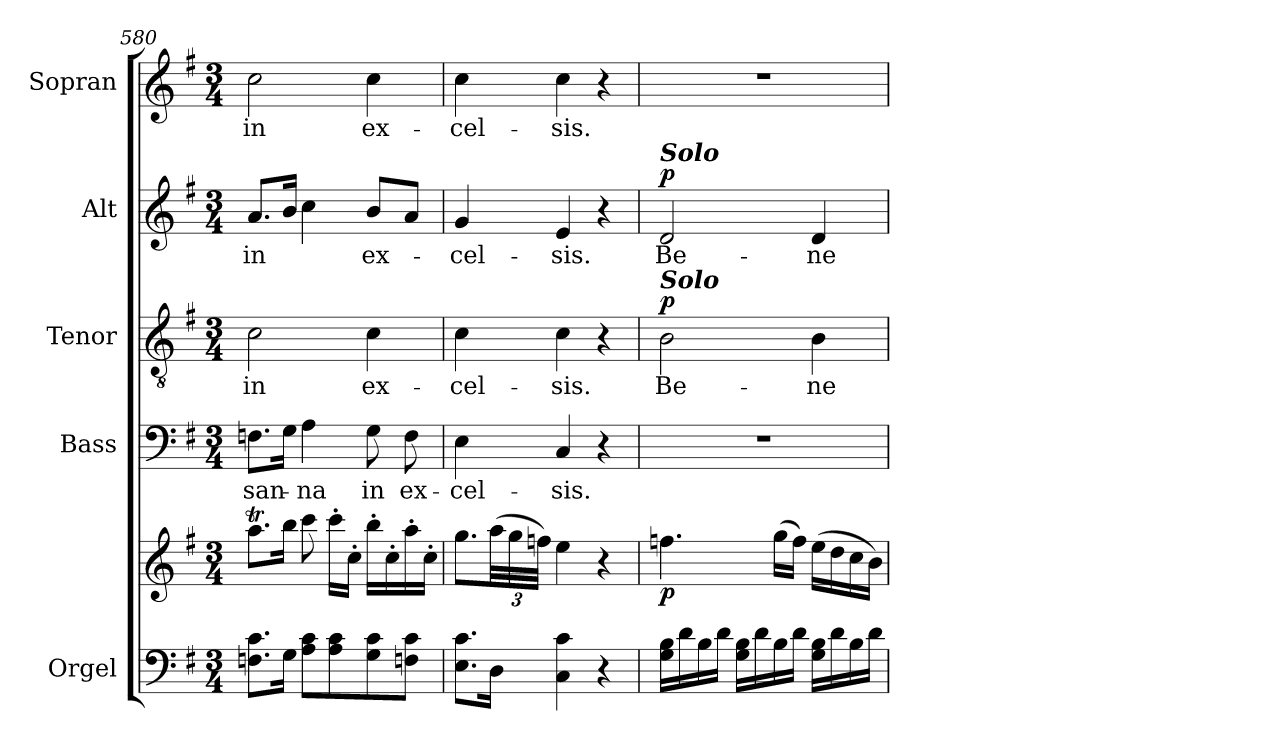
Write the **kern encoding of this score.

**kern	**kern	**dynam	**kern	**text	**kern	**text	**dynam	**kern	**text	**dynam	**kern	**text
*part5	*part5	*part5	*part4	*part4	*part3	*part3	*part3	*part2	*part2	*part2	*part1	*part1
*staff6	*staff5	*staff5/6	*staff4	*staff4	*staff3	*staff3	*staff3	*staff2	*staff2	*staff2	*staff1	*staff1
*I"Orgel	*	*	*I"Bass	*	*I"Tenor	*	*	*I"Alt	*	*	*I"Sopran	*
*I'Org.	*	*	*I'B.	*	*I'T.	*	*	*I'A.	*	*	*I'S.	*
*clefF4	*clefG2	*	*clefF4	*	*clefGv2	*	*	*clefG2	*	*	*clefG2	*
*k[f#]	*k[f#]	*	*k[f#]	*	*k[f#]	*	*	*k[f#]	*	*	*k[f#]	*
*G:	*G:	*	*G:	*	*G:	*	*	*G:	*	*	*G:	*
*M3/4	*M3/4	*	*M3/4	*	*M3/4	*	*	*M3/4	*	*	*M3/4	*
=580	=580	=580	=580	=580	=580	=580	=580	=580	=580	=580	=580	=580
!	!	!	!	!LO:LY:b	!	!LO:LY:b	!	!	!LO:LY:b	!	!	!LO:LY:b
8.Fn\ 8.c\L	8.aaT\L	.	8.Fn\L	-san-	2c\	in	.	8.a/L	in	.	2cc\	in
16G\Jk	16bb\Jk	.	16G\Jk	.	.	.	.	16b/Jk	.	.	.	.
!	!	!	!	!LO:LY:b	!	!	!	!	!	!	!	!
8A\ 8c\L	8ccc\	.	4A\	-na	.	.	.	4cc\	.	.	.	.
8A\ 8c\	16ccc'>\LL	.	.	.	.	.	.	.	.	.	.	.
.	16cc'>\JJ	.	.	.	.	.	.	.	.	.	.	.
!	!	!	!	!LO:LY:b	!	!LO:LY:b	!	!	!LO:LY:b	!	!	!LO:LY:b
8G\ 8c\	16bb'>\LL	.	8G\	in	4c\	ex-	.	8b/L	ex-	.	4cc\	ex-
.	16cc'>\	.	.	.	.	.	.	.	.	.	.	.
!	!	!	!	!LO:LY:b	!	!	!	!	!	!	!	!
8Fn\ 8c\J	16aa'>\	.	8F\	ex-	.	.	.	8a/J	.	.	.	.
.	16cc'>\JJ	.	.	.	.	.	.	.	.	.	.	.
=581	=581	=581	=581	=581	=581	=581	=581	=581	=581	=581	=581	=581
!	!	!	!	!LO:LY:b	!	!LO:LY:b	!	!	!LO:LY:b	!	!	!LO:LY:b
8.E\ 8.c\L	8.gg\L	.	4E\	-cel-	4c\	-cel-	.	4g/	-cel-	.	4cc\	-cel-
*	*Xbrackettup	*	*	*	*	*	*	*	*	*	*	*
16D\Jk	(>48aa\LL	.	.	.	.	.	.	.	.	.	.	.
.	48gg\	.	.	.	.	.	.	.	.	.	.	.
.	48ffn\JJJ)	.	.	.	.	.	.	.	.	.	.	.
!	!	!	!	!LO:LY:b	!	!LO:LY:b	!	!	!LO:LY:b	!	!	!LO:LY:b
4C\ 4c\	4ee\	.	4C/	-sis.	4c\	-sis.	.	4e/	-sis.	.	4cc\	-sis.
4r	4r	.	4r	.	4r	.	.	4r	.	.	4r	.
!!LO:LB:g=z
=582	=582	=582	=582	=582	=582	=582	=582	=582	=582	=582	=582	=582
!	!	!	!	!	!	!	!	!LO:TX:a:Bi:t=Solo	!	!	!	!
!	!	!	!	!	!LO:TX:a:Bi:t=Solo	!	!	!	!	!	!	!
!	!	!LO:DY:b	!	!	!	!LO:LY:b	!LO:DY:a	!	!LO:LY:b	!LO:DY:a	!	!
16G\ 16B\LL	4.ffn\	p	2.r	.	2B\	Be-	p	2d/	Be-	p	2.r	.
16d\	.	.	.	.	.	.	.	.	.	.	.	.
16B\	.	.	.	.	.	.	.	.	.	.	.	.
16d\JJ	.	.	.	.	.	.	.	.	.	.	.	.
16G\ 16B\LL	.	.	.	.	.	.	.	.	.	.	.	.
16d\	.	.	.	.	.	.	.	.	.	.	.	.
16B\	(>16gg\LL	.	.	.	.	.	.	.	.	.	.	.
16d\JJ	16ff\JJ)	.	.	.	.	.	.	.	.	.	.	.
!	!	!	!	!	!	!LO:LY:b	!	!	!LO:LY:b	!	!	!
16G\ 16B\LL	(>16ee\LL	.	.	.	4B\	-ne-	.	4d/	-ne-	.	.	.
16d\	16dd\	.	.	.	.	.	.	.	.	.	.	.
16B\	16cc\	.	.	.	.	.	.	.	.	.	.	.
16d\JJ	16b\JJ)	.	.	.	.	.	.	.	.	.	.	.
=	=	=	=	=	=	=	=	=	=	=	=	=
*-	*-	*-	*-	*-	*-	*-	*-	*-	*-	*-	*-	*-
